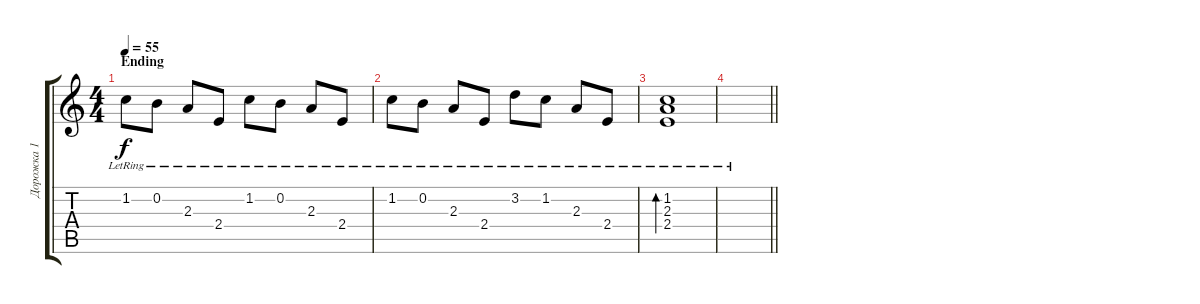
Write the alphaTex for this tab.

\track ("Дорожка 1" "Дорожка 1") {instrument acousticguitarsteel}
\staff {score tabs}
\tuning (E4 B3 G3 D3 A2 E2) {hide}
\ts (4 4)
\section ("" "Ending")
\tempo 55
\clef g2
\ks c
1.2{lr}.8{dy f} 0.2{lr}.8 2.3{lr}.8 2.4{lr}.8 1.2{lr}.8 0.2{lr}.8 2.3{lr}.8 2.4{lr}.8 |
1.2{lr}.8 0.2{lr}.8 2.3{lr}.8 2.4{lr}.8 3.2{lr}.8 1.2{lr}.8 2.3{lr}.8 2.4{lr}.8 |
(1.2{lr} 2.3{lr} 2.4{lr}).1{bd 480} |
\barLineRight lightlight
